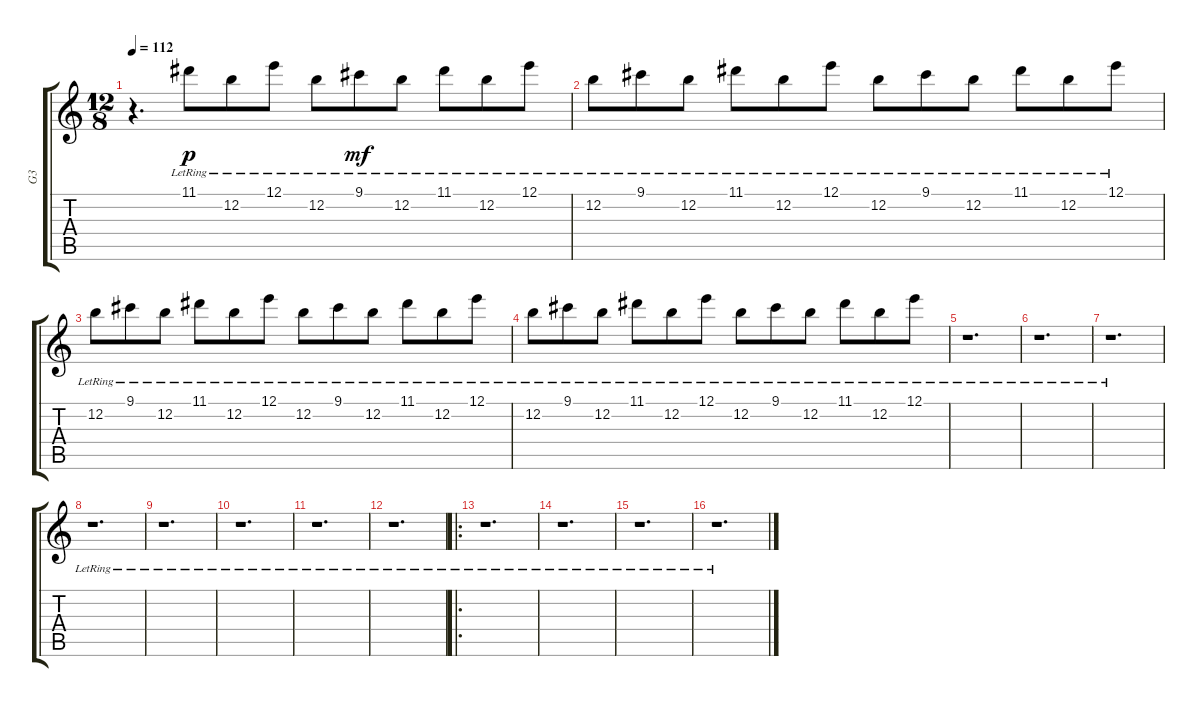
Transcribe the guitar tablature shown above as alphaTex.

\track ("G3" "G3") {instrument electricguitarjazz}
\staff {score tabs}
\tuning (E4 B3 G3 D3 A2 E2) {hide}
\ts (12 8)
\tempo 112
\clef g2
\ks c
r.4{d dy p instrument electricguitarjazz} 11.1{lr}.8 12.2{lr}.8 12.1{lr}.8 12.2{lr}.8 9.1{lr}.8{dy mf} 12.2{lr}.8 11.1{lr}.8 12.2{lr}.8 12.1{lr}.8 |
12.2{lr}.8 9.1{lr}.8 12.2{lr}.8 11.1{lr}.8 12.2{lr}.8 12.1{lr}.8 12.2{lr}.8 9.1{lr}.8 12.2{lr}.8 11.1{lr}.8 12.2{lr}.8 12.1{lr}.8 |
12.2{lr}.8 9.1{lr}.8 12.2{lr}.8 11.1{lr}.8 12.2{lr}.8 12.1{lr}.8 12.2{lr}.8 9.1{lr}.8 12.2{lr}.8 11.1{lr}.8 12.2{lr}.8 12.1{lr}.8 |
12.2{lr}.8 9.1{lr}.8 12.2{lr}.8 11.1{lr}.8 12.2{lr}.8 12.1{lr}.8 12.2{lr}.8 9.1{lr}.8 12.2{lr}.8 11.1{lr}.8 12.2{lr}.8 12.1{lr}.8 |
r.1{d} |
r.1{d} |
r.1{d} |
r.1{d} |
r.1{d} |
r.1{d} |
r.1{d} |
r.1{d} |
\ro
r.1{d} |
r.1{d} |
r.1{d} |
r.1{d}
